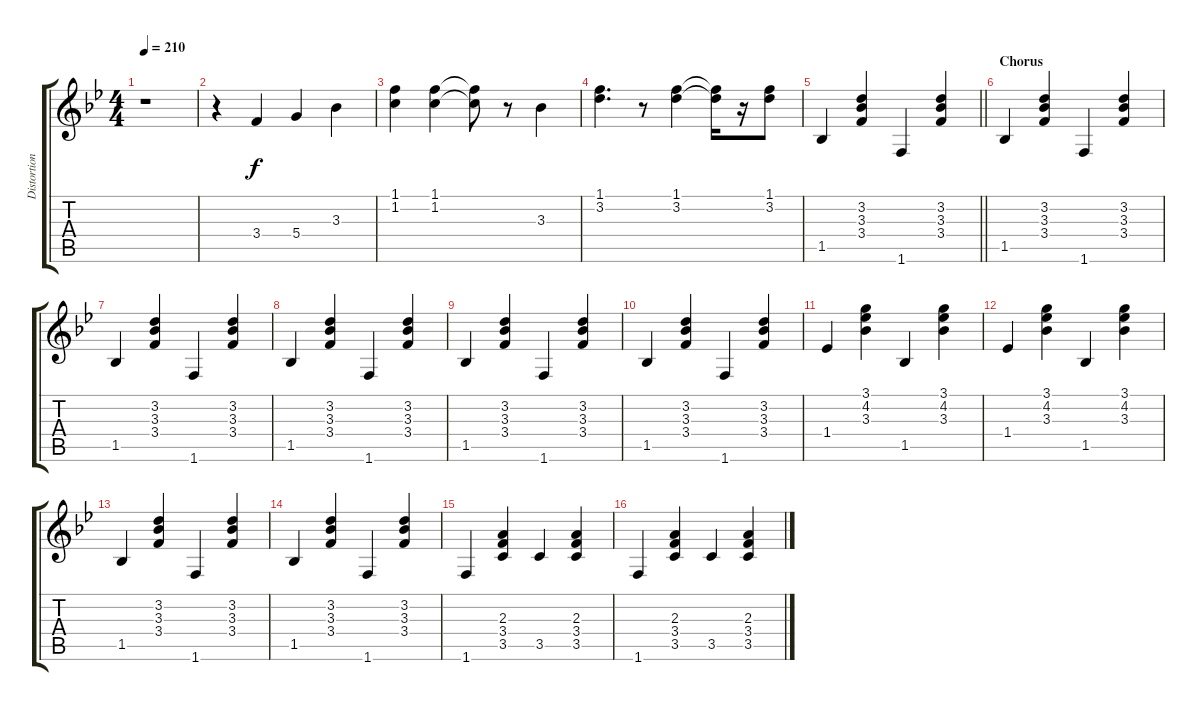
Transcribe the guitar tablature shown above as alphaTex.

\track ("Distortion Guitar" "Distortion") {instrument distortionguitar}
\staff {score tabs}
\tuning (E4 B3 G3 D3 A2 E2) {hide}
\ts (4 4)
\tempo 210
\clef g2
\ks bb
r.1{dy f instrument distortionguitar} |
r.4 3.4.4 5.4.4 3.3.4 |
(1.1 1.2).4 (1.1 1.2).4 (1.1{t} 1.2{t}).8 r.8 3.3.4 |
(1.1 3.2).4{d} r.8 (1.1 3.2).4 (1.1{t} 3.2{t}).16 r.16 (1.1 3.2).8 |
\barLineRight lightlight
1.5.4 (3.2 3.3 3.4).4 1.6.4 (3.2 3.3 3.4).4 |
\section ("" "Chorus")
1.5.4 (3.2 3.3 3.4).4 1.6.4 (3.2 3.3 3.4).4 |
1.5.4 (3.2 3.3 3.4).4 1.6.4 (3.2 3.3 3.4).4 |
1.5.4 (3.2 3.3 3.4).4 1.6.4 (3.2 3.3 3.4).4 |
1.5.4 (3.2 3.3 3.4).4 1.6.4 (3.2 3.3 3.4).4 |
1.5.4 (3.2 3.3 3.4).4 1.6.4 (3.2 3.3 3.4).4 |
1.4.4 (3.1 4.2 3.3).4 1.5.4 (3.1 4.2 3.3).4 |
1.4.4 (3.1 4.2 3.3).4 1.5.4 (3.1 4.2 3.3).4 |
1.5.4 (3.2 3.3 3.4).4 1.6.4 (3.2 3.3 3.4).4 |
1.5.4 (3.2 3.3 3.4).4 1.6.4 (3.2 3.3 3.4).4 |
1.6.4 (2.3 3.4 3.5).4 3.5.4 (2.3 3.4 3.5).4 |
1.6.4 (2.3 3.4 3.5).4 3.5.4 (2.3 3.4 3.5).4
